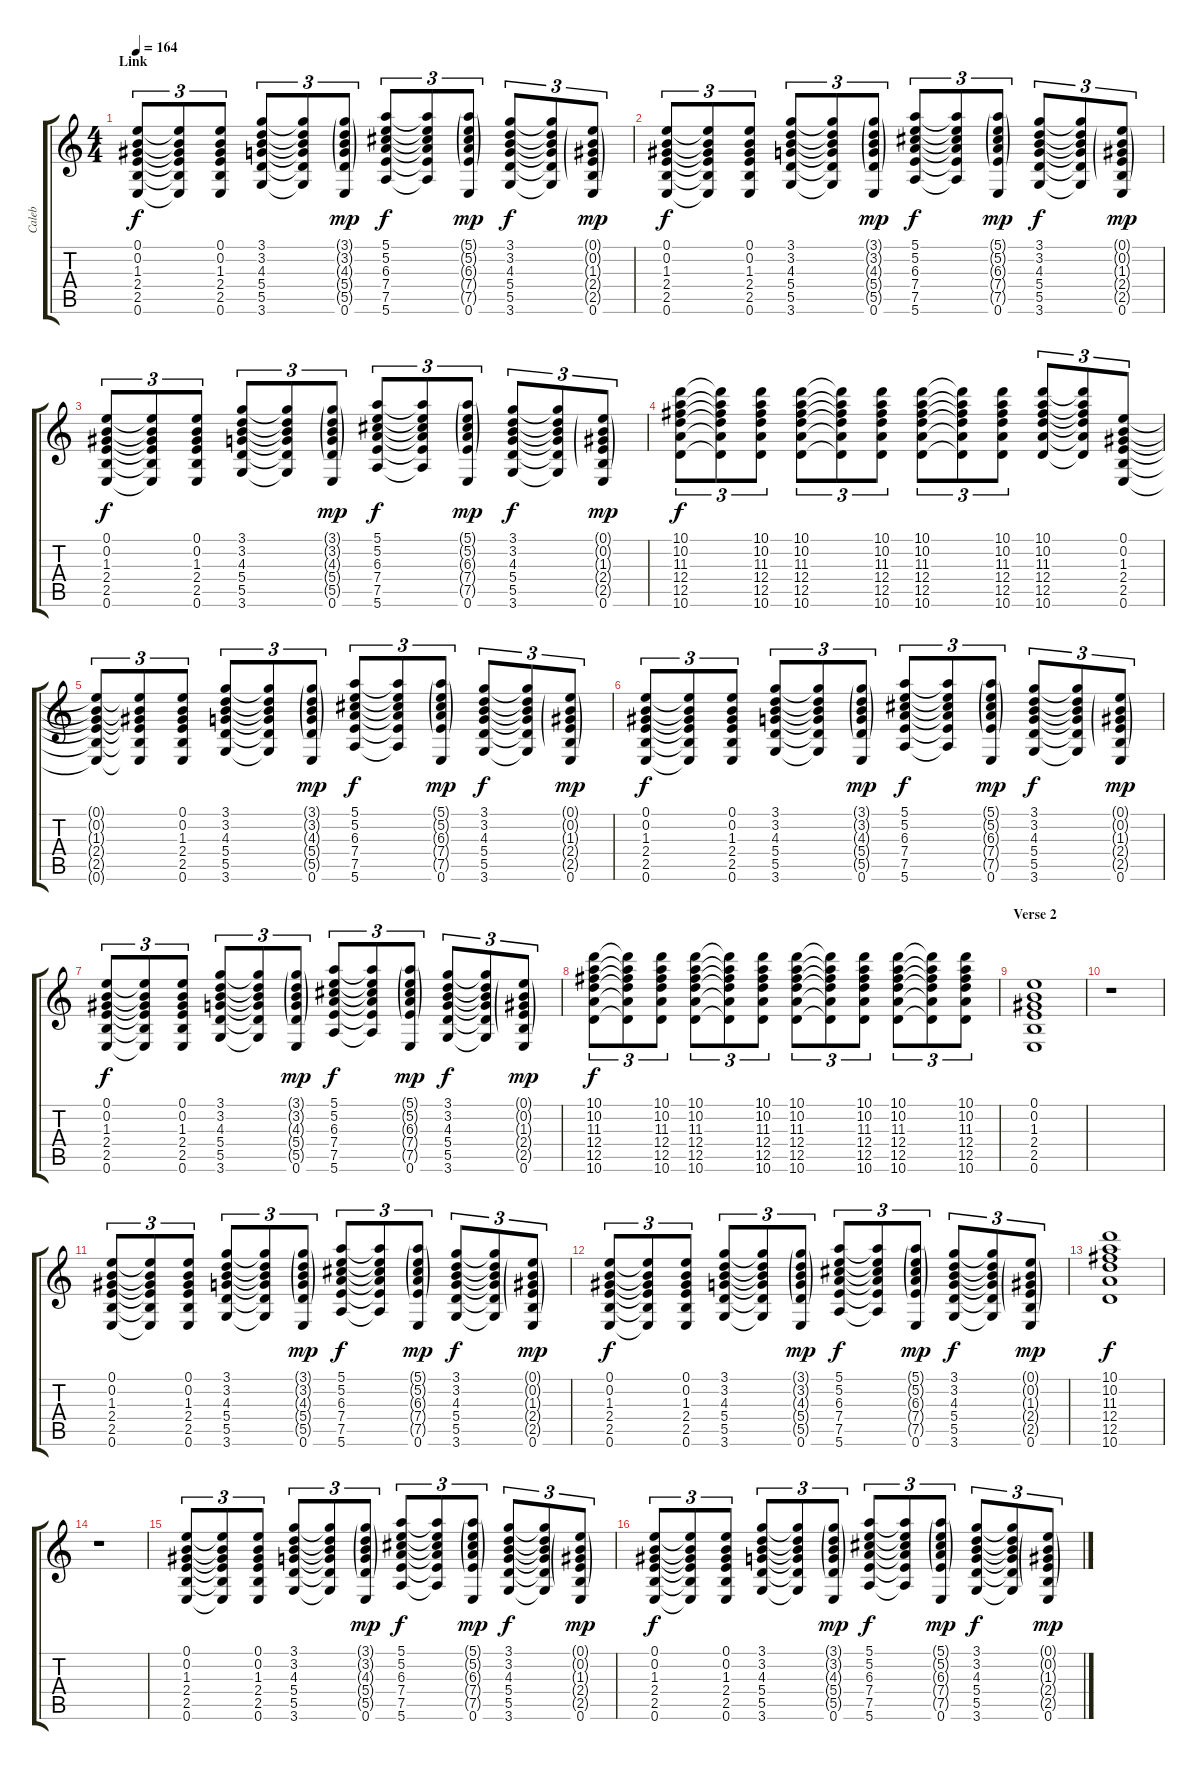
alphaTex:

\track ("Caleb" "Caleb") {instrument distortionguitar}
\staff {score tabs}
\tuning (E4 B3 G3 D3 A2 E2) {hide}
\ts (4 4)
\section ("" "Link")
\tempo 164
\clef g2
\ks c
(0.1 0.2 1.3 2.4 2.5 0.6).8{tu (3 2) dy f} (0.1{t} 0.2{t} 1.3{t} 2.4{t} 2.5{t} 0.6{t}).8{tu (3 2)} (0.1 0.2 1.3 2.4 2.5 0.6).8{tu (3 2)} (3.1 3.2 4.3 5.4 5.5 3.6).8{tu (3 2)} (3.1{t} 3.2{t} 4.3{t} 5.4{t} 5.5{t} 3.6{t}).8{tu (3 2)} (3.1{g} 3.2{g} 4.3{g} 5.4{g} 5.5{g} 0.6).8{tu (3 2) dy mp} (5.1 5.2 6.3 7.4 7.5 5.6).8{tu (3 2) dy f} (5.1{t} 5.2{t} 6.3{t} 7.4{t} 7.5{t} 5.6{t}).8{tu (3 2)} (5.1{g} 5.2{g} 6.3{g} 7.4{g} 7.5{g} 0.6).8{tu (3 2) dy mp} (3.1 3.2 4.3 5.4 5.5 3.6).8{tu (3 2) dy f} (3.1{t} 3.2{t} 4.3{t} 5.4{t} 5.5{t} 3.6{t}).8{tu (3 2)} (0.1{g} 0.2{g} 1.3{g} 2.4{g} 2.5{g} 0.6).8{tu (3 2) dy mp} |
(0.1 0.2 1.3 2.4 2.5 0.6).8{tu (3 2) dy f} (0.1{t} 0.2{t} 1.3{t} 2.4{t} 2.5{t} 0.6{t}).8{tu (3 2)} (0.1 0.2 1.3 2.4 2.5 0.6).8{tu (3 2)} (3.1 3.2 4.3 5.4 5.5 3.6).8{tu (3 2)} (3.1{t} 3.2{t} 4.3{t} 5.4{t} 5.5{t} 3.6{t}).8{tu (3 2)} (3.1{g} 3.2{g} 4.3{g} 5.4{g} 5.5{g} 0.6).8{tu (3 2) dy mp} (5.1 5.2 6.3 7.4 7.5 5.6).8{tu (3 2) dy f} (5.1{t} 5.2{t} 6.3{t} 7.4{t} 7.5{t} 5.6{t}).8{tu (3 2)} (5.1{g} 5.2{g} 6.3{g} 7.4{g} 7.5{g} 0.6).8{tu (3 2) dy mp} (3.1 3.2 4.3 5.4 5.5 3.6).8{tu (3 2) dy f} (3.1{t} 3.2{t} 4.3{t} 5.4{t} 5.5{t} 3.6{t}).8{tu (3 2)} (0.1{g} 0.2{g} 1.3{g} 2.4{g} 2.5{g} 0.6).8{tu (3 2) dy mp} |
(0.1 0.2 1.3 2.4 2.5 0.6).8{tu (3 2) dy f} (0.1{t} 0.2{t} 1.3{t} 2.4{t} 2.5{t} 0.6{t}).8{tu (3 2)} (0.1 0.2 1.3 2.4 2.5 0.6).8{tu (3 2)} (3.1 3.2 4.3 5.4 5.5 3.6).8{tu (3 2)} (3.1{t} 3.2{t} 4.3{t} 5.4{t} 5.5{t} 3.6{t}).8{tu (3 2)} (3.1{g} 3.2{g} 4.3{g} 5.4{g} 5.5{g} 0.6).8{tu (3 2) dy mp} (5.1 5.2 6.3 7.4 7.5 5.6).8{tu (3 2) dy f} (5.1{t} 5.2{t} 6.3{t} 7.4{t} 7.5{t} 5.6{t}).8{tu (3 2)} (5.1{g} 5.2{g} 6.3{g} 7.4{g} 7.5{g} 0.6).8{tu (3 2) dy mp} (3.1 3.2 4.3 5.4 5.5 3.6).8{tu (3 2) dy f} (3.1{t} 3.2{t} 4.3{t} 5.4{t} 5.5{t} 3.6{t}).8{tu (3 2)} (0.1{g} 0.2{g} 1.3{g} 2.4{g} 2.5{g} 0.6).8{tu (3 2) dy mp} |
(10.1 10.2 11.3 12.4 12.5 10.6).8{tu (3 2) dy f} (10.1{t} 10.2{t} 11.3{t} 12.4{t} 12.5{t} 10.6{t}).8{tu (3 2)} (10.1 10.2 11.3 12.4 12.5 10.6).8{tu (3 2)} (10.1 10.2 11.3 12.4 12.5 10.6).8{tu (3 2)} (10.1{t} 10.2{t} 11.3{t} 12.4{t} 12.5{t} 10.6{t}).8{tu (3 2)} (10.1 10.2 11.3 12.4 12.5 10.6).8{tu (3 2)} (10.1 10.2 11.3 12.4 12.5 10.6).8{tu (3 2)} (10.1{t} 10.2{t} 11.3{t} 12.4{t} 12.5{t} 10.6{t}).8{tu (3 2)} (10.1 10.2 11.3 12.4 12.5 10.6).8{tu (3 2)} (10.1 10.2 11.3 12.4 12.5 10.6).8{tu (3 2)} (10.1{t} 10.2{t} 11.3{t} 12.4{t} 12.5{t} 10.6{t}).8{tu (3 2)} (0.1 0.2 1.3 2.4 2.5 0.6).8{tu (3 2)} |
(0.1{t} 0.2{t} 1.3{t} 2.4{t} 2.5{t} 0.6{t}).8{tu (3 2)} (0.1{t} 0.2{t} 1.3{t} 2.4{t} 2.5{t} 0.6{t}).8{tu (3 2)} (0.1 0.2 1.3 2.4 2.5 0.6).8{tu (3 2)} (3.1 3.2 4.3 5.4 5.5 3.6).8{tu (3 2)} (3.1{t} 3.2{t} 4.3{t} 5.4{t} 5.5{t} 3.6{t}).8{tu (3 2)} (3.1{g} 3.2{g} 4.3{g} 5.4{g} 5.5{g} 0.6).8{tu (3 2) dy mp} (5.1 5.2 6.3 7.4 7.5 5.6).8{tu (3 2) dy f} (5.1{t} 5.2{t} 6.3{t} 7.4{t} 7.5{t} 5.6{t}).8{tu (3 2)} (5.1{g} 5.2{g} 6.3{g} 7.4{g} 7.5{g} 0.6).8{tu (3 2) dy mp} (3.1 3.2 4.3 5.4 5.5 3.6).8{tu (3 2) dy f} (3.1{t} 3.2{t} 4.3{t} 5.4{t} 5.5{t} 3.6{t}).8{tu (3 2)} (0.1{g} 0.2{g} 1.3{g} 2.4{g} 2.5{g} 0.6).8{tu (3 2) dy mp} |
(0.1 0.2 1.3 2.4 2.5 0.6).8{tu (3 2) dy f} (0.1{t} 0.2{t} 1.3{t} 2.4{t} 2.5{t} 0.6{t}).8{tu (3 2)} (0.1 0.2 1.3 2.4 2.5 0.6).8{tu (3 2)} (3.1 3.2 4.3 5.4 5.5 3.6).8{tu (3 2)} (3.1{t} 3.2{t} 4.3{t} 5.4{t} 5.5{t} 3.6{t}).8{tu (3 2)} (3.1{g} 3.2{g} 4.3{g} 5.4{g} 5.5{g} 0.6).8{tu (3 2) dy mp} (5.1 5.2 6.3 7.4 7.5 5.6).8{tu (3 2) dy f} (5.1{t} 5.2{t} 6.3{t} 7.4{t} 7.5{t} 5.6{t}).8{tu (3 2)} (5.1{g} 5.2{g} 6.3{g} 7.4{g} 7.5{g} 0.6).8{tu (3 2) dy mp} (3.1 3.2 4.3 5.4 5.5 3.6).8{tu (3 2) dy f} (3.1{t} 3.2{t} 4.3{t} 5.4{t} 5.5{t} 3.6{t}).8{tu (3 2)} (0.1{g} 0.2{g} 1.3{g} 2.4{g} 2.5{g} 0.6).8{tu (3 2) dy mp} |
(0.1 0.2 1.3 2.4 2.5 0.6).8{tu (3 2) dy f} (0.1{t} 0.2{t} 1.3{t} 2.4{t} 2.5{t} 0.6{t}).8{tu (3 2)} (0.1 0.2 1.3 2.4 2.5 0.6).8{tu (3 2)} (3.1 3.2 4.3 5.4 5.5 3.6).8{tu (3 2)} (3.1{t} 3.2{t} 4.3{t} 5.4{t} 5.5{t} 3.6{t}).8{tu (3 2)} (3.1{g} 3.2{g} 4.3{g} 5.4{g} 5.5{g} 0.6).8{tu (3 2) dy mp} (5.1 5.2 6.3 7.4 7.5 5.6).8{tu (3 2) dy f} (5.1{t} 5.2{t} 6.3{t} 7.4{t} 7.5{t} 5.6{t}).8{tu (3 2)} (5.1{g} 5.2{g} 6.3{g} 7.4{g} 7.5{g} 0.6).8{tu (3 2) dy mp} (3.1 3.2 4.3 5.4 5.5 3.6).8{tu (3 2) dy f} (3.1{t} 3.2{t} 4.3{t} 5.4{t} 5.5{t} 3.6{t}).8{tu (3 2)} (0.1{g} 0.2{g} 1.3{g} 2.4{g} 2.5{g} 0.6).8{tu (3 2) dy mp} |
(10.1 10.2 11.3 12.4 12.5 10.6).8{tu (3 2) dy f} (10.1{t} 10.2{t} 11.3{t} 12.4{t} 12.5{t} 10.6{t}).8{tu (3 2)} (10.1 10.2 11.3 12.4 12.5 10.6).8{tu (3 2)} (10.1 10.2 11.3 12.4 12.5 10.6).8{tu (3 2)} (10.1{t} 10.2{t} 11.3{t} 12.4{t} 12.5{t} 10.6{t}).8{tu (3 2)} (10.1 10.2 11.3 12.4 12.5 10.6).8{tu (3 2)} (10.1 10.2 11.3 12.4 12.5 10.6).8{tu (3 2)} (10.1{t} 10.2{t} 11.3{t} 12.4{t} 12.5{t} 10.6{t}).8{tu (3 2)} (10.1 10.2 11.3 12.4 12.5 10.6).8{tu (3 2)} (10.1 10.2 11.3 12.4 12.5 10.6).8{tu (3 2)} (10.1{t} 10.2{t} 11.3{t} 12.4{t} 12.5{t} 10.6{t}).8{tu (3 2)} (10.1 10.2 11.3 12.4 12.5 10.6).8{tu (3 2)} |
\section ("" "Verse 2")
(0.1 0.2 1.3 2.4 2.5 0.6).1{volume 0} |
r.1{volume 8} |
(0.1 0.2 1.3 2.4 2.5 0.6).8{tu (3 2)} (0.1{t} 0.2{t} 1.3{t} 2.4{t} 2.5{t} 0.6{t}).8{tu (3 2)} (0.1 0.2 1.3 2.4 2.5 0.6).8{tu (3 2)} (3.1 3.2 4.3 5.4 5.5 3.6).8{tu (3 2)} (3.1{t} 3.2{t} 4.3{t} 5.4{t} 5.5{t} 3.6{t}).8{tu (3 2)} (3.1{g} 3.2{g} 4.3{g} 5.4{g} 5.5{g} 0.6).8{tu (3 2) dy mp} (5.1 5.2 6.3 7.4 7.5 5.6).8{tu (3 2) dy f} (5.1{t} 5.2{t} 6.3{t} 7.4{t} 7.5{t} 5.6{t}).8{tu (3 2)} (5.1{g} 5.2{g} 6.3{g} 7.4{g} 7.5{g} 0.6).8{tu (3 2) dy mp} (3.1 3.2 4.3 5.4 5.5 3.6).8{tu (3 2) dy f} (3.1{t} 3.2{t} 4.3{t} 5.4{t} 5.5{t} 3.6{t}).8{tu (3 2)} (0.1{g} 0.2{g} 1.3{g} 2.4{g} 2.5{g} 0.6).8{tu (3 2) dy mp} |
(0.1 0.2 1.3 2.4 2.5 0.6).8{tu (3 2) dy f} (0.1{t} 0.2{t} 1.3{t} 2.4{t} 2.5{t} 0.6{t}).8{tu (3 2)} (0.1 0.2 1.3 2.4 2.5 0.6).8{tu (3 2)} (3.1 3.2 4.3 5.4 5.5 3.6).8{tu (3 2)} (3.1{t} 3.2{t} 4.3{t} 5.4{t} 5.5{t} 3.6{t}).8{tu (3 2)} (3.1{g} 3.2{g} 4.3{g} 5.4{g} 5.5{g} 0.6).8{tu (3 2) dy mp} (5.1 5.2 6.3 7.4 7.5 5.6).8{tu (3 2) dy f} (5.1{t} 5.2{t} 6.3{t} 7.4{t} 7.5{t} 5.6{t}).8{tu (3 2)} (5.1{g} 5.2{g} 6.3{g} 7.4{g} 7.5{g} 0.6).8{tu (3 2) dy mp} (3.1 3.2 4.3 5.4 5.5 3.6).8{tu (3 2) dy f} (3.1{t} 3.2{t} 4.3{t} 5.4{t} 5.5{t} 3.6{t}).8{tu (3 2)} (0.1{g} 0.2{g} 1.3{g} 2.4{g} 2.5{g} 0.6).8{tu (3 2) dy mp} |
(10.1 10.2 11.3 12.4 12.5 10.6).1{dy f volume 0} |
r.1{volume 8} |
(0.1 0.2 1.3 2.4 2.5 0.6).8{tu (3 2)} (0.1{t} 0.2{t} 1.3{t} 2.4{t} 2.5{t} 0.6{t}).8{tu (3 2)} (0.1 0.2 1.3 2.4 2.5 0.6).8{tu (3 2)} (3.1 3.2 4.3 5.4 5.5 3.6).8{tu (3 2)} (3.1{t} 3.2{t} 4.3{t} 5.4{t} 5.5{t} 3.6{t}).8{tu (3 2)} (3.1{g} 3.2{g} 4.3{g} 5.4{g} 5.5{g} 0.6).8{tu (3 2) dy mp} (5.1 5.2 6.3 7.4 7.5 5.6).8{tu (3 2) dy f} (5.1{t} 5.2{t} 6.3{t} 7.4{t} 7.5{t} 5.6{t}).8{tu (3 2)} (5.1{g} 5.2{g} 6.3{g} 7.4{g} 7.5{g} 0.6).8{tu (3 2) dy mp} (3.1 3.2 4.3 5.4 5.5 3.6).8{tu (3 2) dy f} (3.1{t} 3.2{t} 4.3{t} 5.4{t} 5.5{t} 3.6{t}).8{tu (3 2)} (0.1{g} 0.2{g} 1.3{g} 2.4{g} 2.5{g} 0.6).8{tu (3 2) dy mp} |
(0.1 0.2 1.3 2.4 2.5 0.6).8{tu (3 2) dy f} (0.1{t} 0.2{t} 1.3{t} 2.4{t} 2.5{t} 0.6{t}).8{tu (3 2)} (0.1 0.2 1.3 2.4 2.5 0.6).8{tu (3 2)} (3.1 3.2 4.3 5.4 5.5 3.6).8{tu (3 2)} (3.1{t} 3.2{t} 4.3{t} 5.4{t} 5.5{t} 3.6{t}).8{tu (3 2)} (3.1{g} 3.2{g} 4.3{g} 5.4{g} 5.5{g} 0.6).8{tu (3 2) dy mp} (5.1 5.2 6.3 7.4 7.5 5.6).8{tu (3 2) dy f} (5.1{t} 5.2{t} 6.3{t} 7.4{t} 7.5{t} 5.6{t}).8{tu (3 2)} (5.1{g} 5.2{g} 6.3{g} 7.4{g} 7.5{g} 0.6).8{tu (3 2) dy mp} (3.1 3.2 4.3 5.4 5.5 3.6).8{tu (3 2) dy f} (3.1{t} 3.2{t} 4.3{t} 5.4{t} 5.5{t} 3.6{t}).8{tu (3 2)} (0.1{g} 0.2{g} 1.3{g} 2.4{g} 2.5{g} 0.6).8{tu (3 2) dy mp}
